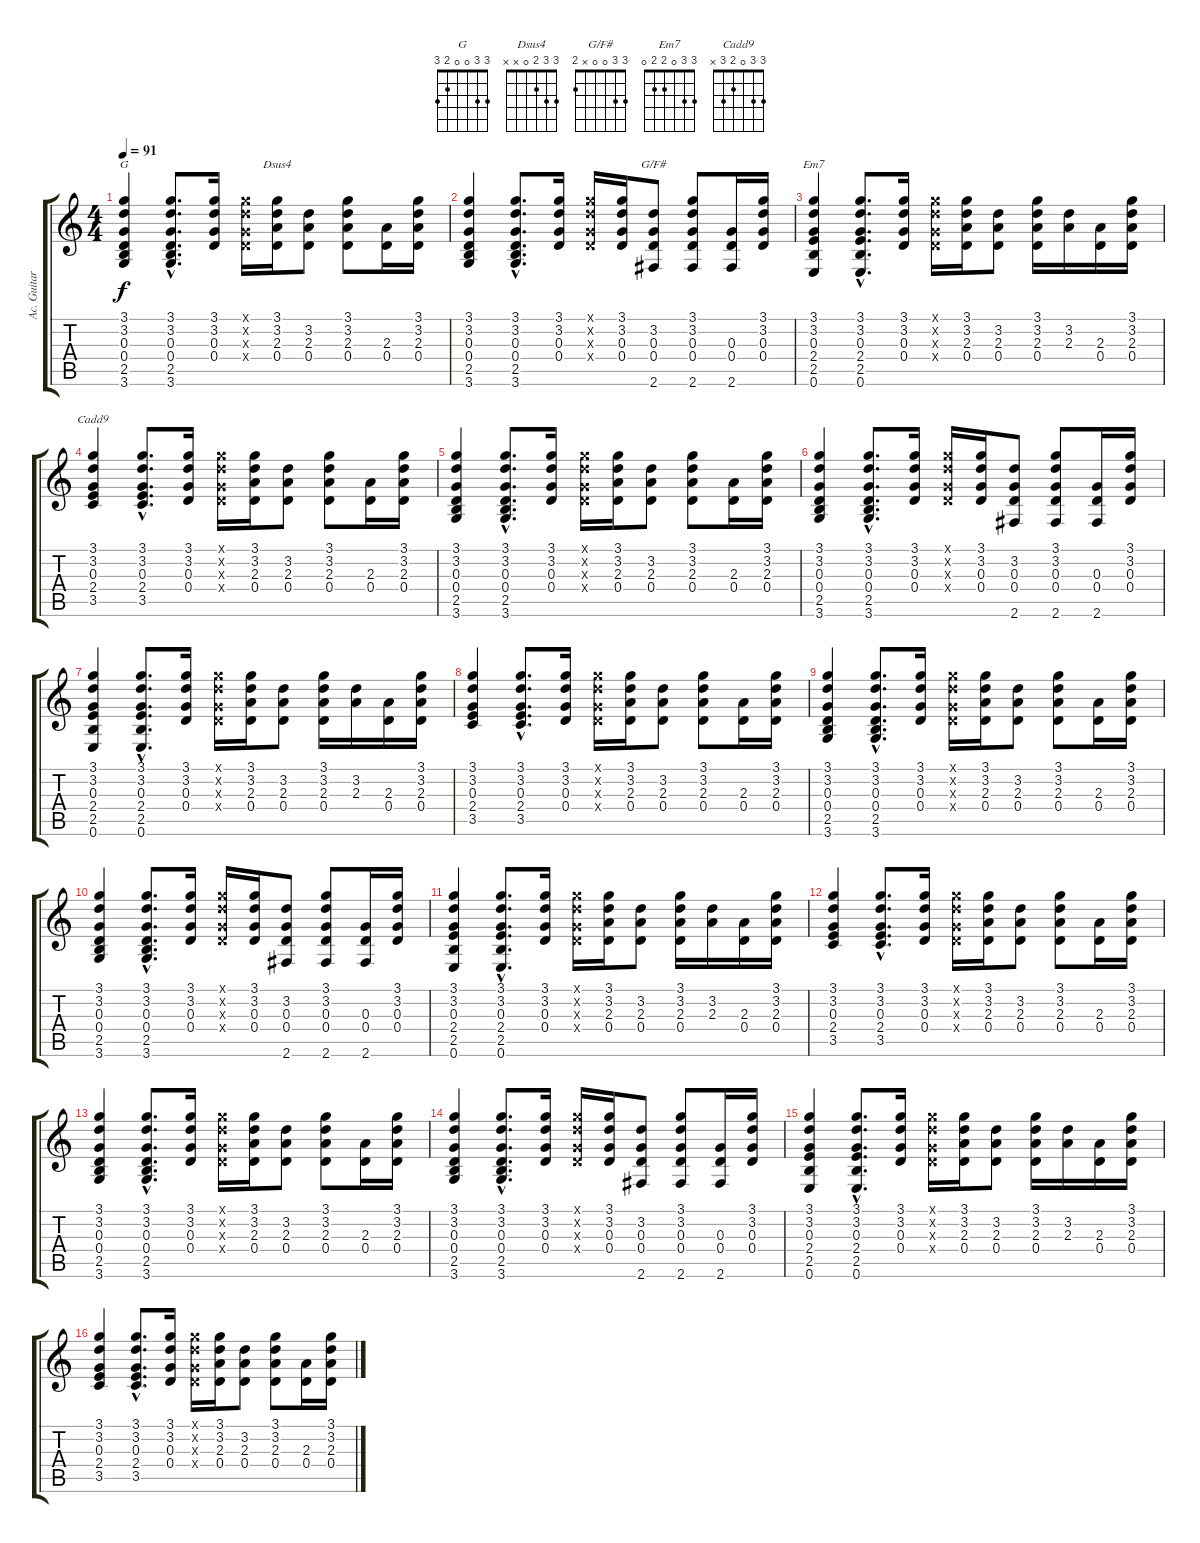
\track ("Ac. Guitar" "Ac. Guitar") {instrument acousticguitarsteel}
\staff {score tabs}
\tuning (E4 B3 G3 D3 A2 E2) {hide}
\chord ("G" 3 3 0 0 2 3)
\chord ("Dsus4" 3 3 2 0 x x)
\chord ("G/F#" 3 3 0 0 x 2)
\chord ("Em7" 3 3 0 2 2 0)
\chord ("Cadd9" 3 3 0 2 3 x)
\ts (4 4)
\tempo 91
\clef g2
\ks c
(3.1 3.2 0.3 0.4 2.5 3.6).4{ch "G" dy f} (3.1{hac} 3.2{hac} 0.3{hac} 0.4{hac} 2.5{hac} 3.6{hac}).8{d} (3.1 3.2 0.3 0.4).16 (3.1{x} 3.2{x} 0.3{x} 0.4{x}).16 (3.1 3.2 2.3 0.4).16{ch "Dsus4"} (3.2 2.3 0.4).8 (3.1 3.2 2.3 0.4).8 (2.3 0.4).16 (3.1 3.2 2.3 0.4).16 |
(3.1 3.2 0.3 0.4 2.5 3.6).4 (3.1{hac} 3.2{hac} 0.3{hac} 0.4{hac} 2.5{hac} 3.6{hac}).8{d} (3.1 3.2 0.3 0.4).16 (3.1{x} 3.2{x} 0.3{x} 0.4{x}).16 (3.1 3.2 0.3 0.4).16 (3.2 0.3 0.4 2.6).8{ch "G/F#"} (3.1 3.2 0.3 0.4 2.6).8 (0.3 0.4 2.6).16 (3.1 3.2 0.3 0.4).16 |
(3.1 3.2 0.3 2.4 2.5 0.6).4{ch "Em7"} (3.1{hac} 3.2{hac} 0.3{hac} 2.4{hac} 2.5{hac} 0.6{hac}).8{d} (3.1 3.2 0.3 0.4).16 (3.1{x} 3.2{x} 0.3{x} 0.4{x}).16 (3.1 3.2 2.3 0.4).16 (3.2 2.3 0.4).8 (3.1 3.2 2.3 0.4).16 (3.2 2.3).16 (2.3 0.4).16 (3.1 3.2 2.3 0.4).16 |
(3.1 3.2 0.3 2.4 3.5).4{ch "Cadd9"} (3.1{hac} 3.2{hac} 0.3{hac} 2.4{hac} 3.5{hac}).8{d} (3.1 3.2 0.3 0.4).16 (3.1{x} 3.2{x} 0.3{x} 0.4{x}).16 (3.1 3.2 2.3 0.4).16 (3.2 2.3 0.4).8 (3.1 3.2 2.3 0.4).8 (2.3 0.4).16 (3.1 3.2 2.3 0.4).16 |
(3.1 3.2 0.3 0.4 2.5 3.6).4 (3.1{hac} 3.2{hac} 0.3{hac} 0.4{hac} 2.5{hac} 3.6{hac}).8{d} (3.1 3.2 0.3 0.4).16 (3.1{x} 3.2{x} 0.3{x} 0.4{x}).16 (3.1 3.2 2.3 0.4).16 (3.2 2.3 0.4).8 (3.1 3.2 2.3 0.4).8 (2.3 0.4).16 (3.1 3.2 2.3 0.4).16 |
(3.1 3.2 0.3 0.4 2.5 3.6).4 (3.1{hac} 3.2{hac} 0.3{hac} 0.4{hac} 2.5{hac} 3.6{hac}).8{d} (3.1 3.2 0.3 0.4).16 (3.1{x} 3.2{x} 0.3{x} 0.4{x}).16 (3.1 3.2 0.3 0.4).16 (3.2 0.3 0.4 2.6).8 (3.1 3.2 0.3 0.4 2.6).8 (0.3 0.4 2.6).16 (3.1 3.2 0.3 0.4).16 |
(3.1 3.2 0.3 2.4 2.5 0.6).4 (3.1{hac} 3.2{hac} 0.3{hac} 2.4{hac} 2.5{hac} 0.6{hac}).8{d} (3.1 3.2 0.3 0.4).16 (3.1{x} 3.2{x} 0.3{x} 0.4{x}).16 (3.1 3.2 2.3 0.4).16 (3.2 2.3 0.4).8 (3.1 3.2 2.3 0.4).16 (3.2 2.3).16 (2.3 0.4).16 (3.1 3.2 2.3 0.4).16 |
(3.1 3.2 0.3 2.4 3.5).4 (3.1{hac} 3.2{hac} 0.3{hac} 2.4{hac} 3.5{hac}).8{d} (3.1 3.2 0.3 0.4).16 (3.1{x} 3.2{x} 0.3{x} 0.4{x}).16 (3.1 3.2 2.3 0.4).16 (3.2 2.3 0.4).8 (3.1 3.2 2.3 0.4).8 (2.3 0.4).16 (3.1 3.2 2.3 0.4).16 |
(3.1 3.2 0.3 0.4 2.5 3.6).4 (3.1{hac} 3.2{hac} 0.3{hac} 0.4{hac} 2.5{hac} 3.6{hac}).8{d} (3.1 3.2 0.3 0.4).16 (3.1{x} 3.2{x} 0.3{x} 0.4{x}).16 (3.1 3.2 2.3 0.4).16 (3.2 2.3 0.4).8 (3.1 3.2 2.3 0.4).8 (2.3 0.4).16 (3.1 3.2 2.3 0.4).16 |
(3.1 3.2 0.3 0.4 2.5 3.6).4 (3.1{hac} 3.2{hac} 0.3{hac} 0.4{hac} 2.5{hac} 3.6{hac}).8{d} (3.1 3.2 0.3 0.4).16 (3.1{x} 3.2{x} 0.3{x} 0.4{x}).16 (3.1 3.2 0.3 0.4).16 (3.2 0.3 0.4 2.6).8 (3.1 3.2 0.3 0.4 2.6).8 (0.3 0.4 2.6).16 (3.1 3.2 0.3 0.4).16 |
(3.1 3.2 0.3 2.4 2.5 0.6).4 (3.1{hac} 3.2{hac} 0.3{hac} 2.4{hac} 2.5{hac} 0.6{hac}).8{d} (3.1 3.2 0.3 0.4).16 (3.1{x} 3.2{x} 0.3{x} 0.4{x}).16 (3.1 3.2 2.3 0.4).16 (3.2 2.3 0.4).8 (3.1 3.2 2.3 0.4).16 (3.2 2.3).16 (2.3 0.4).16 (3.1 3.2 2.3 0.4).16 |
(3.1 3.2 0.3 2.4 3.5).4 (3.1{hac} 3.2{hac} 0.3{hac} 2.4{hac} 3.5{hac}).8{d} (3.1 3.2 0.3 0.4).16 (3.1{x} 3.2{x} 0.3{x} 0.4{x}).16 (3.1 3.2 2.3 0.4).16 (3.2 2.3 0.4).8 (3.1 3.2 2.3 0.4).8 (2.3 0.4).16 (3.1 3.2 2.3 0.4).16 |
(3.1 3.2 0.3 0.4 2.5 3.6).4 (3.1{hac} 3.2{hac} 0.3{hac} 0.4{hac} 2.5{hac} 3.6{hac}).8{d} (3.1 3.2 0.3 0.4).16 (3.1{x} 3.2{x} 0.3{x} 0.4{x}).16 (3.1 3.2 2.3 0.4).16 (3.2 2.3 0.4).8 (3.1 3.2 2.3 0.4).8 (2.3 0.4).16 (3.1 3.2 2.3 0.4).16 |
(3.1 3.2 0.3 0.4 2.5 3.6).4 (3.1{hac} 3.2{hac} 0.3{hac} 0.4{hac} 2.5{hac} 3.6{hac}).8{d} (3.1 3.2 0.3 0.4).16 (3.1{x} 3.2{x} 0.3{x} 0.4{x}).16 (3.1 3.2 0.3 0.4).16 (3.2 0.3 0.4 2.6).8 (3.1 3.2 0.3 0.4 2.6).8 (0.3 0.4 2.6).16 (3.1 3.2 0.3 0.4).16 |
(3.1 3.2 0.3 2.4 2.5 0.6).4 (3.1{hac} 3.2{hac} 0.3{hac} 2.4{hac} 2.5{hac} 0.6{hac}).8{d} (3.1 3.2 0.3 0.4).16 (3.1{x} 3.2{x} 0.3{x} 0.4{x}).16 (3.1 3.2 2.3 0.4).16 (3.2 2.3 0.4).8 (3.1 3.2 2.3 0.4).16 (3.2 2.3).16 (2.3 0.4).16 (3.1 3.2 2.3 0.4).16 |
(3.1 3.2 0.3 2.4 3.5).4 (3.1{hac} 3.2{hac} 0.3{hac} 2.4{hac} 3.5{hac}).8{d} (3.1 3.2 0.3 0.4).16 (3.1{x} 3.2{x} 0.3{x} 0.4{x}).16 (3.1 3.2 2.3 0.4).16 (3.2 2.3 0.4).8 (3.1 3.2 2.3 0.4).8 (2.3 0.4).16 (3.1 3.2 2.3 0.4).16
